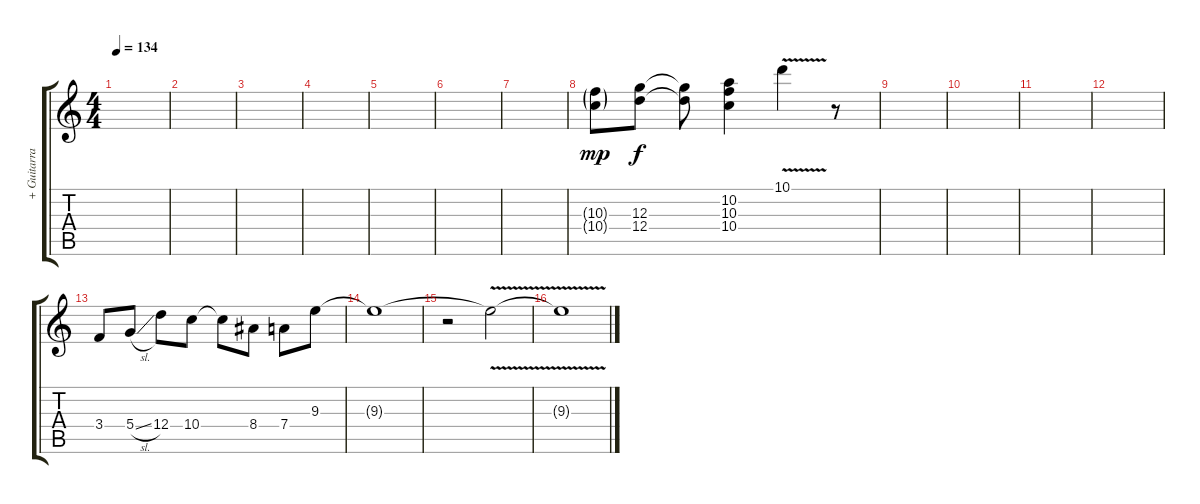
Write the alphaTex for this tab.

\track ("+ Guitarra" "+ Guitarra") {instrument overdrivenguitar}
\staff {score tabs}
\tuning (E4 B3 G3 D3 A2 D2) {hide}
\ts (4 4)
\tempo 134
\clef g2
\ks c
|
|
|
|
|
|
|
(10.3{g} 10.4{g}).8{dy mp} (12.3 12.4).8{dy f} (12.3{t} 12.4{t}).8 (10.2 10.3 10.4).4 10.1{v}.4 r.8 |
|
|
|
|
3.4.8 5.4{sl}.8 12.4.8 10.4.8 10.4{t}.8 8.4.8 7.4.8 9.3.8 |
9.3{t}.1 |
r.2 9.3{v t}.2 |
9.3{v t}.1
